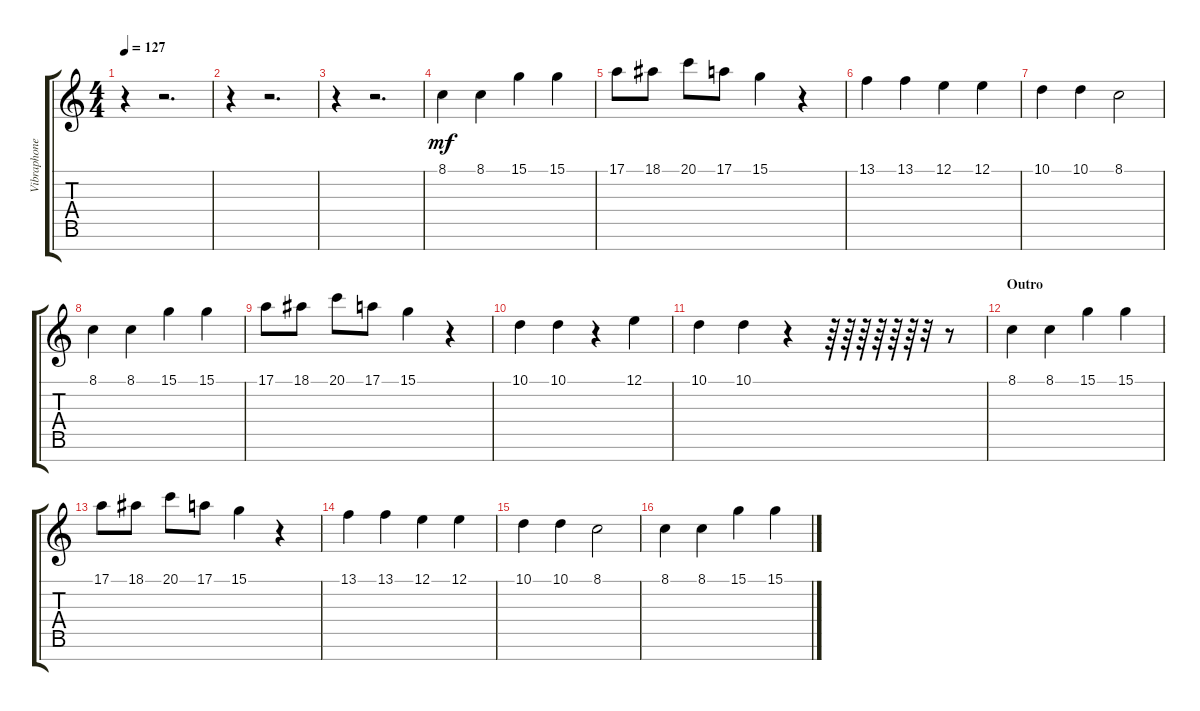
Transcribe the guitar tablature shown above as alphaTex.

\track ("Vibraphone" "Vibraphone") {instrument violin}
\staff {score tabs}
\tuning (E4 B3 G3 D3 A2 E2 B1) {hide}
\ts (4 4)
\tempo 127
\clef g2
\ks c
r.4{dy mf} r.2{d} |
r.4 r.2{d} |
r.4 r.2{d} |
8.1.4 8.1.4 15.1.4 15.1.4 |
17.1.8 18.1.8 20.1.8 17.1.8 15.1.4 r.4 |
13.1.4 13.1.4 12.1.4 12.1.4 |
10.1.4 10.1.4 8.1.2 |
8.1.4 8.1.4 15.1.4 15.1.4 |
17.1.8 18.1.8 20.1.8 17.1.8 15.1.4 r.4 |
10.1.4 10.1.4 r.4 12.1.4 |
10.1.4 10.1.4 r.4 r.64 r.64 r.64 r.64 r.64 r.64 r.32 r.8 |
\section ("" "Outro")
8.1.4 8.1.4 15.1.4 15.1.4 |
17.1.8 18.1.8 20.1.8 17.1.8 15.1.4 r.4 |
13.1.4 13.1.4 12.1.4 12.1.4 |
10.1.4 10.1.4 8.1.2 |
8.1.4 8.1.4 15.1.4 15.1.4
